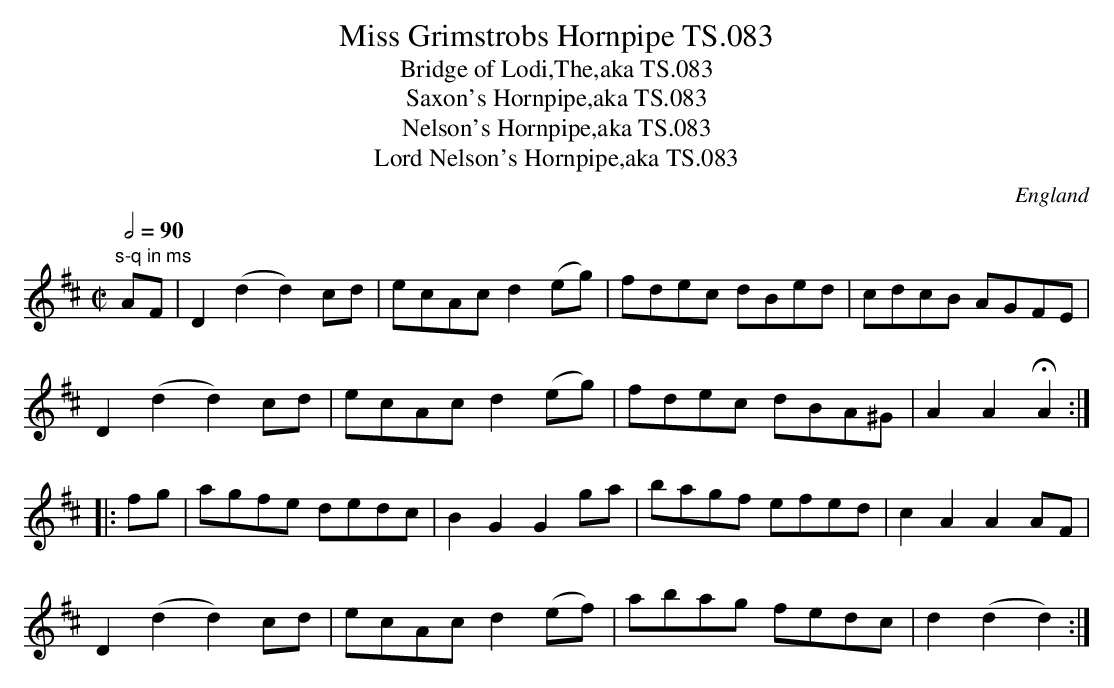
X:1
T:Miss Grimstrobs Hornpipe TS.083
T:Bridge of Lodi,The,aka TS.083
T:Saxon's Hornpipe,aka TS.083
T:Nelson's Hornpipe,aka TS.083
T:Lord Nelson's Hornpipe,aka TS.083
M:C|
L:1/8
Q:1/2=90
O:England
K:D major
"s-q in ms"AF|D2(d2d2)cd|ecAc d2 (eg)|fdec dBed|cdcB AGFE|!
D2(d2d2) cd|ecAcd2(eg)|fdec dBA^G|A2A2HA2:|!
|:fg|agfe dedc|B2G2G2ga|bagf efed|c2A2A2AF|!
D2(d2d2)cd|ecAc d2(ef)|abag fedc|d2(d2d2):|]
